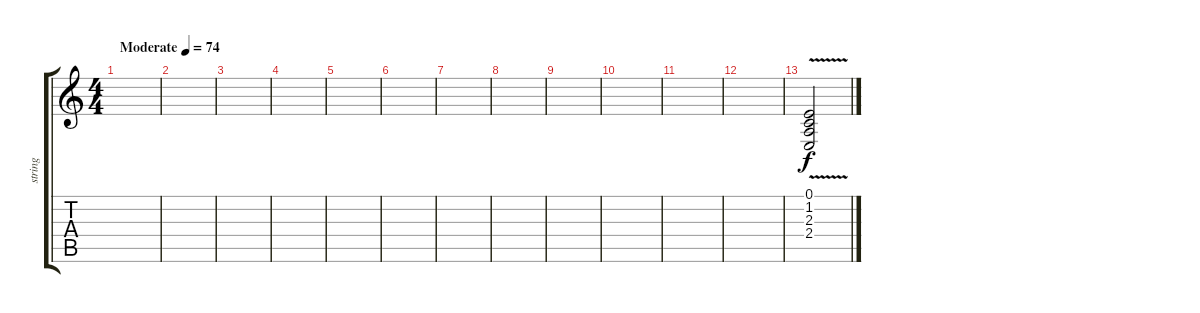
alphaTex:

\track ("string" "string") {instrument stringensemble1}
\staff {score tabs}
\tuning (E4 B3 G3 D3 A2 E2) {hide}
\ts (4 4)
\tempo (74 "Moderate")
\clef g2
\ks c
|
|
|
|
|
|
|
|
|
|
|
|
(0.1{v} 1.2 2.3 2.4).2
